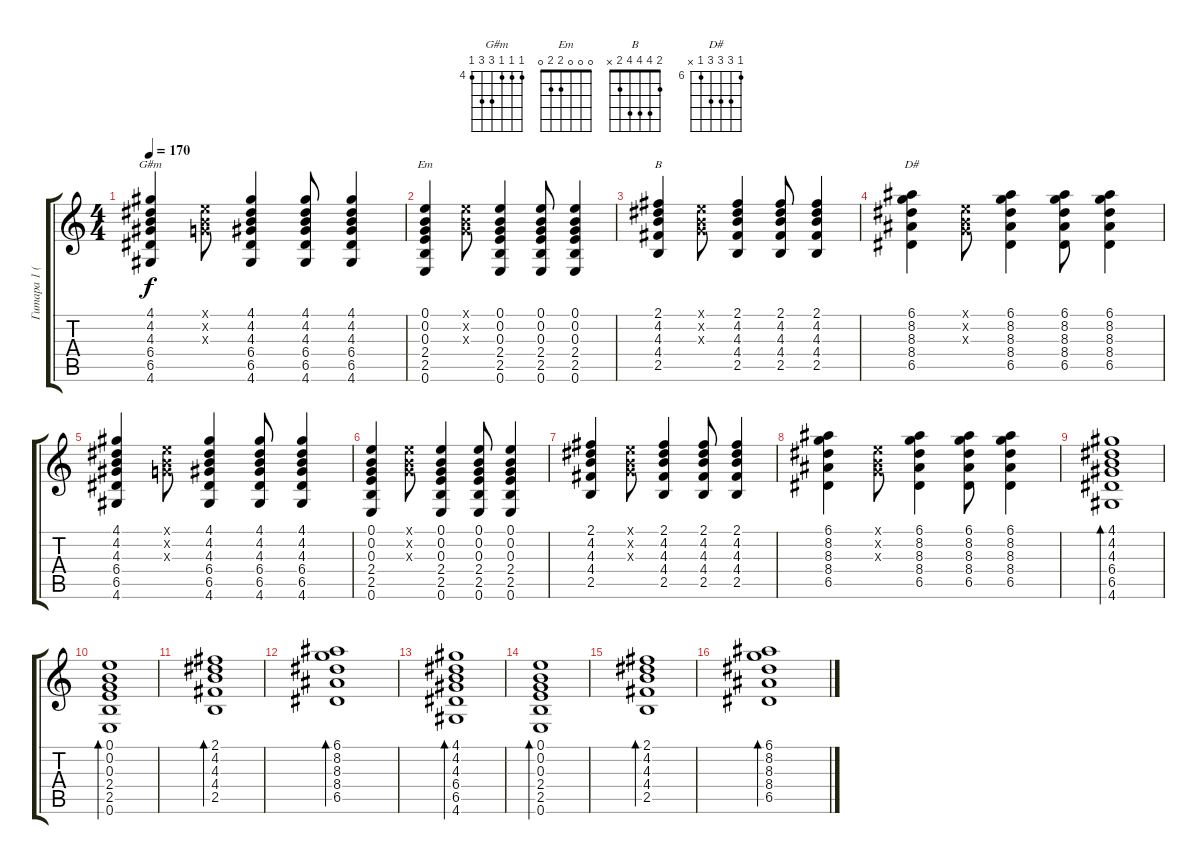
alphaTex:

\track ("Гитара 1 (акустика)" "Гитара 1 (") {instrument acousticguitarsteel}
\staff {score tabs}
\tuning (E4 B3 G3 D3 A2 E2) {hide}
\chord ("G#m" 4 4 4 6 6 4) {firstfret 4}
\chord ("Em" 0 0 0 2 2 0)
\chord ("B" 2 4 4 4 2 x)
\chord ("D#" 6 8 8 8 6 x) {firstfret 6}
\ts (4 4)
\tempo 170
\clef g2
\ks c
(4.1 4.2 4.3 6.4 6.5 4.6).4{ch "G#m" dy f instrument acousticguitarsteel} (0.1{x} 0.2{x} 0.3{x}).8 (4.1 4.2 4.3 6.4 6.5 4.6).4 (4.1 4.2 4.3 6.4 6.5 4.6).8 (4.1 4.2 4.3 6.4 6.5 4.6).4 |
(0.1 0.2 0.3 2.4 2.5 0.6).4{ch "Em"} (0.1{x} 0.2{x} 0.3{x}).8 (0.1 0.2 0.3 2.4 2.5 0.6).4 (0.1 0.2 0.3 2.4 2.5 0.6).8 (0.1 0.2 0.3 2.4 2.5 0.6).4 |
(2.1 4.2 4.3 4.4 2.5).4{ch "B"} (0.1{x} 0.2{x} 0.3{x}).8 (2.1 4.2 4.3 4.4 2.5).4 (2.1 4.2 4.3 4.4 2.5).8 (2.1 4.2 4.3 4.4 2.5).4 |
(6.1 8.2 8.3 8.4 6.5).4{ch "D#"} (0.1{x} 0.2{x} 0.3{x}).8 (6.1 8.2 8.3 8.4 6.5).4 (6.1 8.2 8.3 8.4 6.5).8 (6.1 8.2 8.3 8.4 6.5).4 |
(4.1 4.2 4.3 6.4 6.5 4.6).4 (0.1{x} 0.2{x} 0.3{x}).8 (4.1 4.2 4.3 6.4 6.5 4.6).4 (4.1 4.2 4.3 6.4 6.5 4.6).8 (4.1 4.2 4.3 6.4 6.5 4.6).4 |
(0.1 0.2 0.3 2.4 2.5 0.6).4 (0.1{x} 0.2{x} 0.3{x}).8 (0.1 0.2 0.3 2.4 2.5 0.6).4 (0.1 0.2 0.3 2.4 2.5 0.6).8 (0.1 0.2 0.3 2.4 2.5 0.6).4 |
(2.1 4.2 4.3 4.4 2.5).4 (0.1{x} 0.2{x} 0.3{x}).8 (2.1 4.2 4.3 4.4 2.5).4 (2.1 4.2 4.3 4.4 2.5).8 (2.1 4.2 4.3 4.4 2.5).4 |
(6.1 8.2 8.3 8.4 6.5).4 (0.1{x} 0.2{x} 0.3{x}).8 (6.1 8.2 8.3 8.4 6.5).4 (6.1 8.2 8.3 8.4 6.5).8 (6.1 8.2 8.3 8.4 6.5).4 |
(4.1 4.2 4.3 6.4 6.5 4.6).1{bd 60} |
(0.1 0.2 0.3 2.4 2.5 0.6).1{bd 120} |
(2.1 4.2 4.3 4.4 2.5).1{bd 120} |
(6.1 8.2 8.3 8.4 6.5).1{bd 120} |
(4.1 4.2 4.3 6.4 6.5 4.6).1{bd 120} |
(0.1 0.2 0.3 2.4 2.5 0.6).1{bd 120} |
(2.1 4.2 4.3 4.4 2.5).1{bd 120} |
(6.1 8.2 8.3 8.4 6.5).1{bd 120}
